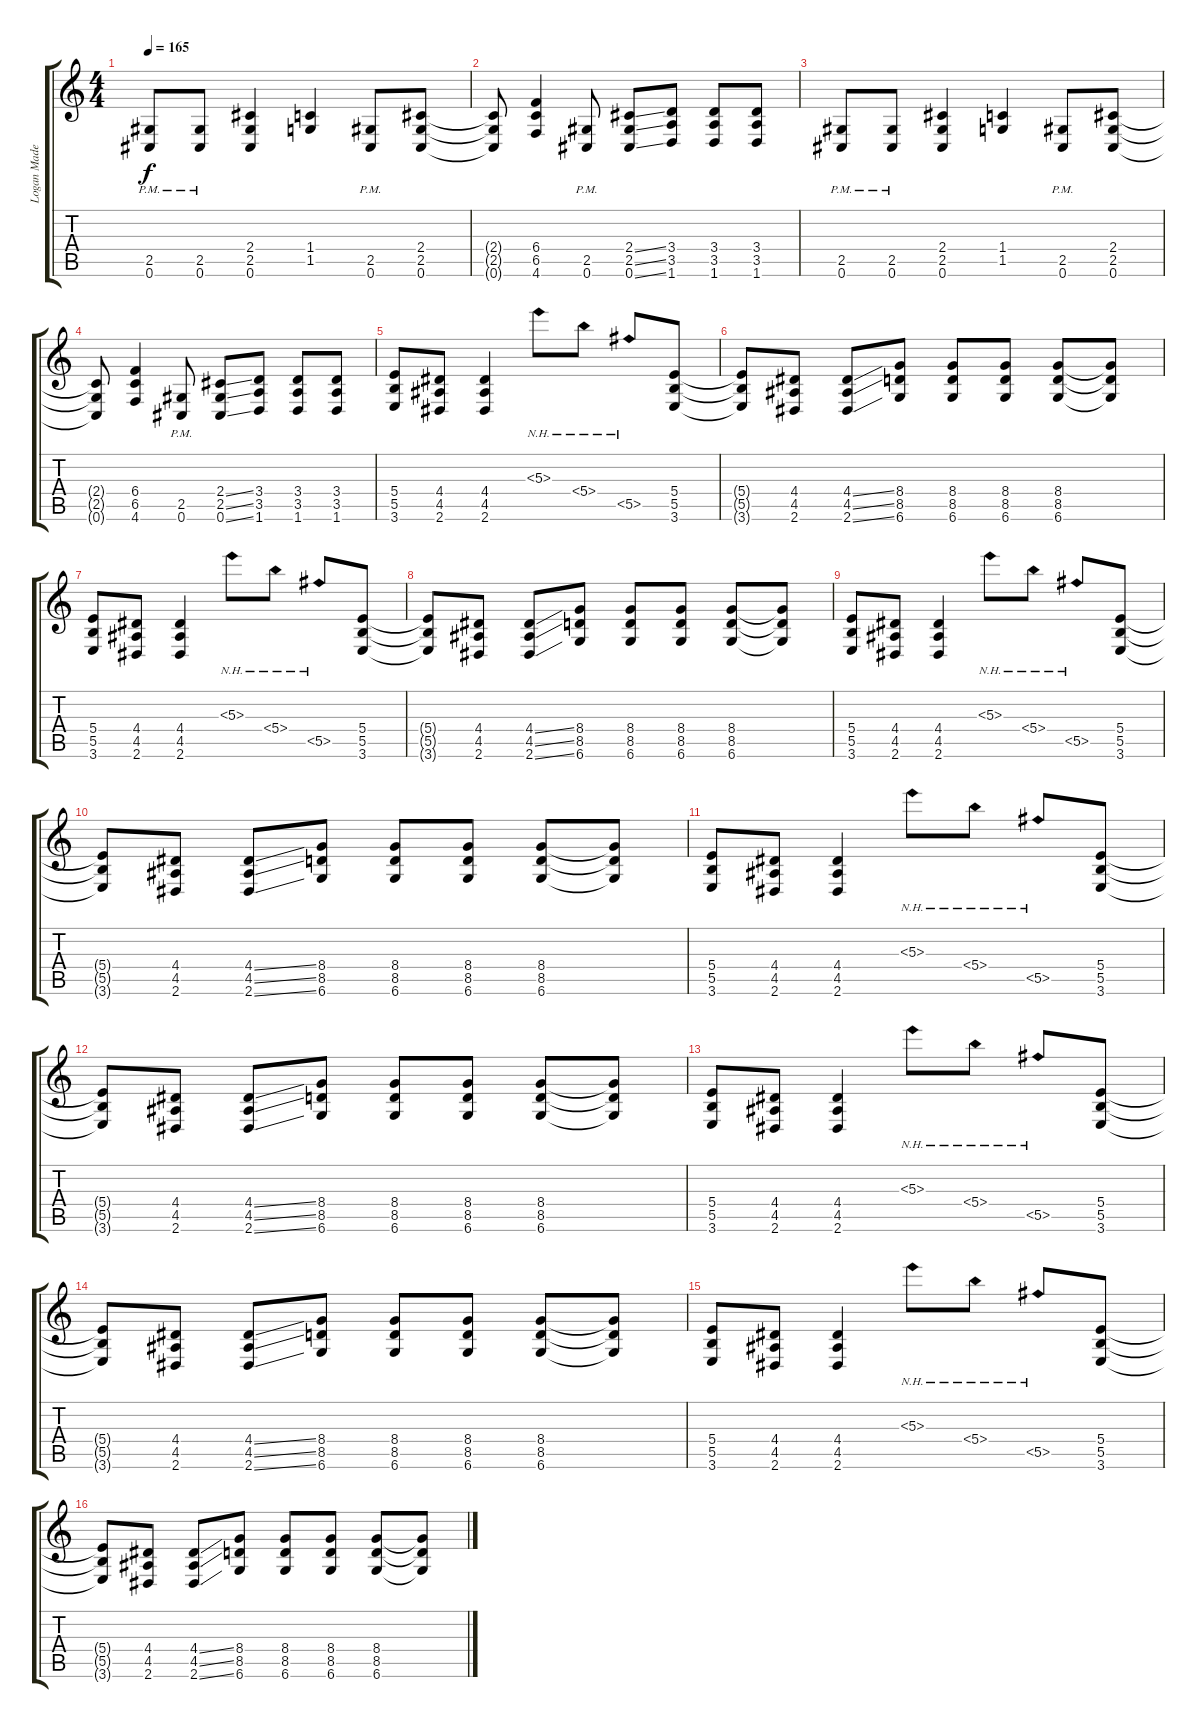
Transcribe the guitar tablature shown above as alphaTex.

\track ("Logan Mader" "Logan Made") {instrument distortionguitar}
\staff {score tabs}
\tuning (Db4 Ab3 E3 B2 Gb2 Db2) {hide}
\ts (4 4)
\tempo 165
\clef g2
\ks c
(2.5{pm} 0.6{pm}).8{dy f} (2.5{pm} 0.6{pm}).8 (2.4 2.5 0.6).4 (1.4 1.5).4 (2.5{pm} 0.6{pm}).8 (2.4 2.5 0.6).8 |
(2.4{t} 2.5{t} 0.6{t}).8 (6.4 6.5 4.6).4 (2.5{pm} 0.6{pm}).8 (2.4{ss} 2.5{ss} 0.6{ss}).8 (3.4 3.5 1.6).8 (3.4 3.5 1.6).8 (3.4 3.5 1.6).8 |
(2.5{pm} 0.6{pm}).8 (2.5{pm} 0.6{pm}).8 (2.4 2.5 0.6).4 (1.4 1.5).4 (2.5{pm} 0.6{pm}).8 (2.4 2.5 0.6).8 |
(2.4{t} 2.5{t} 0.6{t}).8 (6.4 6.5 4.6).4 (2.5{pm} 0.6{pm}).8 (2.4{ss} 2.5{ss} 0.6{ss}).8 (3.4 3.5 1.6).8 (3.4 3.5 1.6).8 (3.4 3.5 1.6).8 |
(5.4 5.5 3.6).8 (4.4 4.5 2.6).8 (4.4 4.5 2.6).4 5.3{nh}.8 5.4{nh}.8 5.5{nh}.8 (5.4 5.5 3.6).8 |
(5.4{t} 5.5{t} 3.6{t}).8 (4.4 4.5 2.6).8 (4.4{ss} 4.5{ss} 2.6{ss}).8 (8.4 8.5 6.6).8 (8.4 8.5 6.6).8 (8.4 8.5 6.6).8 (8.4 8.5 6.6).8 (8.4{t} 8.5{t} 6.6{t}).8 |
(5.4 5.5 3.6).8 (4.4 4.5 2.6).8 (4.4 4.5 2.6).4 5.3{nh}.8 5.4{nh}.8 5.5{nh}.8 (5.4 5.5 3.6).8 |
(5.4{t} 5.5{t} 3.6{t}).8 (4.4 4.5 2.6).8 (4.4{ss} 4.5{ss} 2.6{ss}).8 (8.4 8.5 6.6).8 (8.4 8.5 6.6).8 (8.4 8.5 6.6).8 (8.4 8.5 6.6).8 (8.4{t} 8.5{t} 6.6{t}).8 |
(5.4 5.5 3.6).8 (4.4 4.5 2.6).8 (4.4 4.5 2.6).4 5.3{nh}.8 5.4{nh}.8 5.5{nh}.8 (5.4 5.5 3.6).8 |
(5.4{t} 5.5{t} 3.6{t}).8 (4.4 4.5 2.6).8 (4.4{ss} 4.5{ss} 2.6{ss}).8 (8.4 8.5 6.6).8 (8.4 8.5 6.6).8 (8.4 8.5 6.6).8 (8.4 8.5 6.6).8 (8.4{t} 8.5{t} 6.6{t}).8 |
(5.4 5.5 3.6).8 (4.4 4.5 2.6).8 (4.4 4.5 2.6).4 5.3{nh}.8 5.4{nh}.8 5.5{nh}.8 (5.4 5.5 3.6).8 |
(5.4{t} 5.5{t} 3.6{t}).8 (4.4 4.5 2.6).8 (4.4{ss} 4.5{ss} 2.6{ss}).8 (8.4 8.5 6.6).8 (8.4 8.5 6.6).8 (8.4 8.5 6.6).8 (8.4 8.5 6.6).8 (8.4{t} 8.5{t} 6.6{t}).8 |
(5.4 5.5 3.6).8 (4.4 4.5 2.6).8 (4.4 4.5 2.6).4 5.3{nh}.8 5.4{nh}.8 5.5{nh}.8 (5.4 5.5 3.6).8 |
(5.4{t} 5.5{t} 3.6{t}).8 (4.4 4.5 2.6).8 (4.4{ss} 4.5{ss} 2.6{ss}).8 (8.4 8.5 6.6).8 (8.4 8.5 6.6).8 (8.4 8.5 6.6).8 (8.4 8.5 6.6).8 (8.4{t} 8.5{t} 6.6{t}).8 |
(5.4 5.5 3.6).8 (4.4 4.5 2.6).8 (4.4 4.5 2.6).4 5.3{nh}.8 5.4{nh}.8 5.5{nh}.8 (5.4 5.5 3.6).8 |
(5.4{t} 5.5{t} 3.6{t}).8 (4.4 4.5 2.6).8 (4.4{ss} 4.5{ss} 2.6{ss}).8 (8.4 8.5 6.6).8 (8.4 8.5 6.6).8 (8.4 8.5 6.6).8 (8.4 8.5 6.6).8 (8.4{t} 8.5{t} 6.6{t}).8
